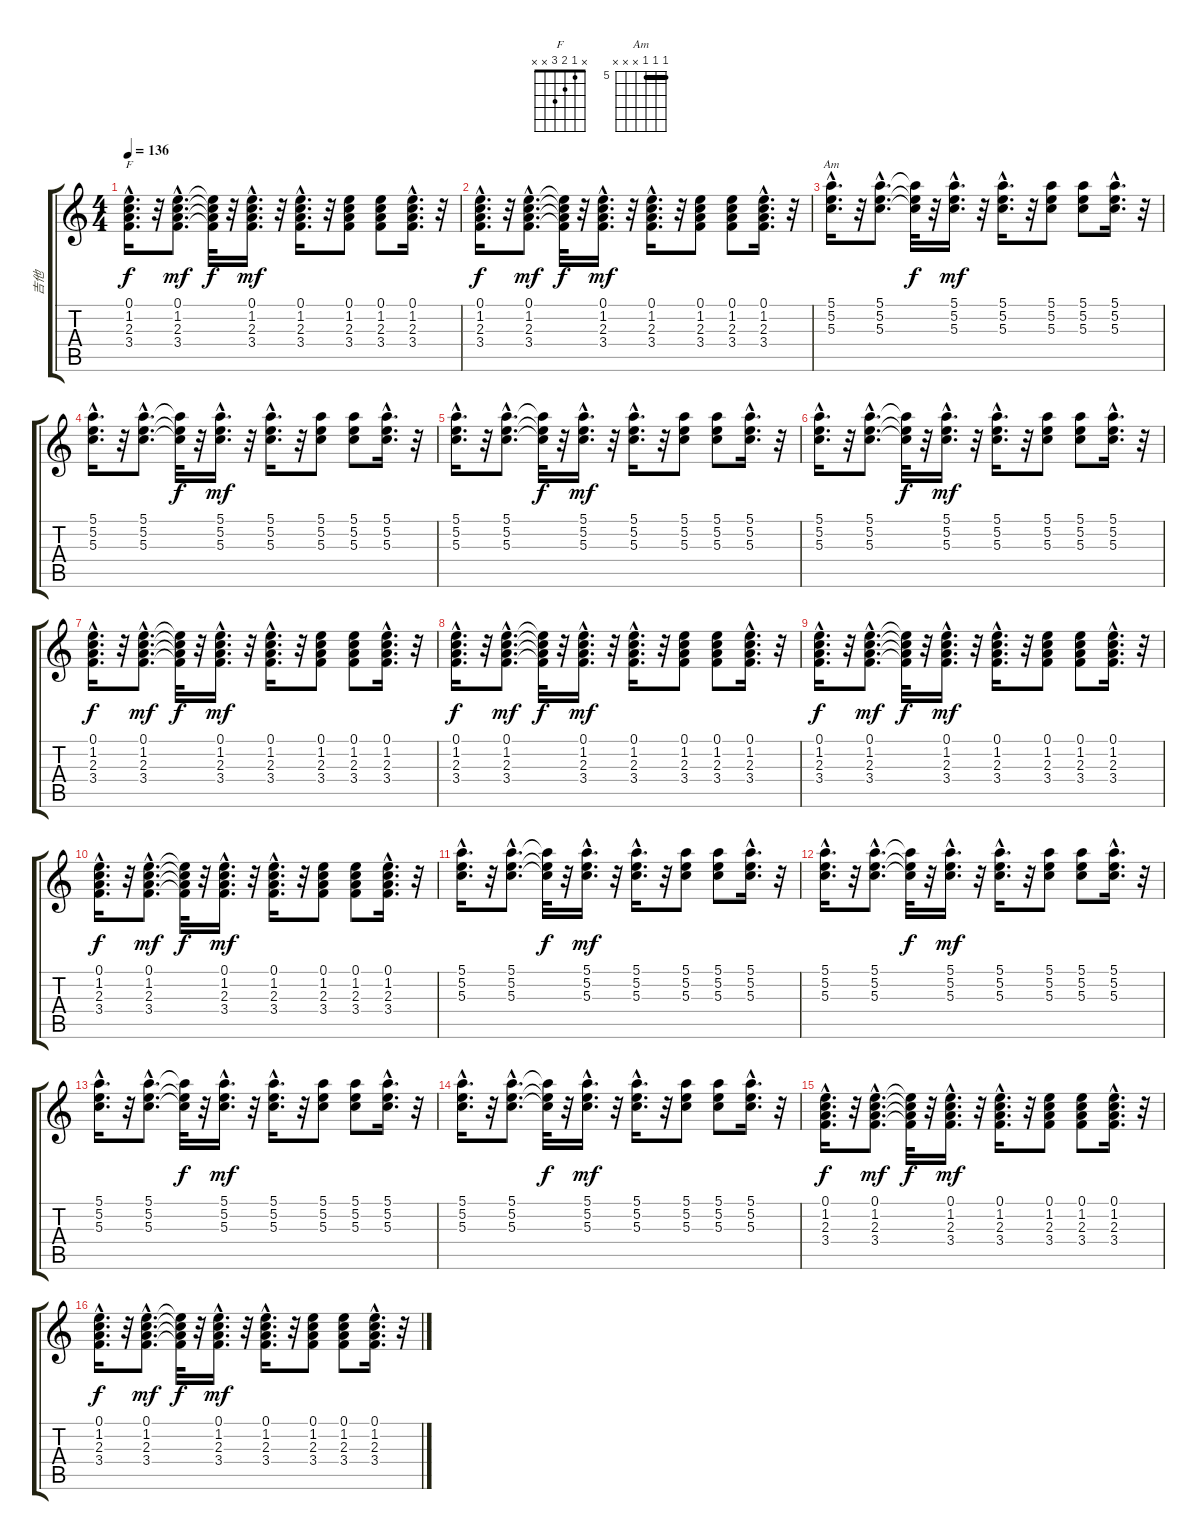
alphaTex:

\track ("吉他" "吉他") {instrument distortionguitar}
\staff {score tabs}
\tuning (E4 B3 G3 D3 A2 E2) {hide}
\chord ("F" x 1 2 3 x x)
\chord ("Am" 5 5 5 x x x) {firstfret 5 barre 5}
\ts (4 4)
\tempo 136
\clef g2
\ks c
(0.1{hac} 1.2{hac} 2.3{hac} 3.4{hac}).16{d ch "F" dy f} r.32 (0.1{hac} 1.2{hac} 2.3{hac} 3.4{hac}).8{d dy mf} (0.1{t} 1.2{t} 2.3{t} 3.4{t}).32{dy f} r.32 (0.1{hac} 1.2{hac} 2.3{hac} 3.4{hac}).16{d dy mf} r.32 (0.1{hac} 1.2{hac} 2.3{hac} 3.4{hac}).16{d} r.32 (0.1 1.2 2.3 3.4).8 (0.1 1.2 2.3 3.4).8 (0.1{hac} 1.2{hac} 2.3{hac} 3.4{hac}).16{d} r.32 |
(0.1{hac} 1.2{hac} 2.3{hac} 3.4{hac}).16{d dy f} r.32 (0.1{hac} 1.2{hac} 2.3{hac} 3.4{hac}).8{d dy mf} (0.1{t} 1.2{t} 2.3{t} 3.4{t}).32{dy f} r.32 (0.1{hac} 1.2{hac} 2.3{hac} 3.4{hac}).16{d dy mf} r.32 (0.1{hac} 1.2{hac} 2.3{hac} 3.4{hac}).16{d} r.32 (0.1 1.2 2.3 3.4).8 (0.1 1.2 2.3 3.4).8 (0.1{hac} 1.2{hac} 2.3{hac} 3.4{hac}).16{d} r.32 |
(5.1{hac} 5.2{hac} 5.3{hac}).16{d ch "Am"} r.32 (5.1{hac} 5.2{hac} 5.3{hac}).8{d} (5.1{t} 5.2{t} 5.3{t}).32{dy f} r.32 (5.1{hac} 5.2{hac} 5.3{hac}).16{d dy mf} r.32 (5.1{hac} 5.2{hac} 5.3{hac}).16{d} r.32 (5.1 5.2 5.3).8 (5.1 5.2 5.3).8 (5.1{hac} 5.2{hac} 5.3{hac}).16{d} r.32 |
(5.1{hac} 5.2{hac} 5.3{hac}).16{d} r.32 (5.1{hac} 5.2{hac} 5.3{hac}).8{d} (5.1{t} 5.2{t} 5.3{t}).32{dy f} r.32 (5.1{hac} 5.2{hac} 5.3{hac}).16{d dy mf} r.32 (5.1{hac} 5.2{hac} 5.3{hac}).16{d} r.32 (5.1 5.2 5.3).8 (5.1 5.2 5.3).8 (5.1{hac} 5.2{hac} 5.3{hac}).16{d} r.32 |
(5.1{hac} 5.2{hac} 5.3{hac}).16{d} r.32 (5.1{hac} 5.2{hac} 5.3{hac}).8{d} (5.1{t} 5.2{t} 5.3{t}).32{dy f} r.32 (5.1{hac} 5.2{hac} 5.3{hac}).16{d dy mf} r.32 (5.1{hac} 5.2{hac} 5.3{hac}).16{d} r.32 (5.1 5.2 5.3).8 (5.1 5.2 5.3).8 (5.1{hac} 5.2{hac} 5.3{hac}).16{d} r.32 |
(5.1{hac} 5.2{hac} 5.3{hac}).16{d} r.32 (5.1{hac} 5.2{hac} 5.3{hac}).8{d} (5.1{t} 5.2{t} 5.3{t}).32{dy f} r.32 (5.1{hac} 5.2{hac} 5.3{hac}).16{d dy mf} r.32 (5.1{hac} 5.2{hac} 5.3{hac}).16{d} r.32 (5.1 5.2 5.3).8 (5.1 5.2 5.3).8 (5.1{hac} 5.2{hac} 5.3{hac}).16{d} r.32 |
(0.1{hac} 1.2{hac} 2.3{hac} 3.4{hac}).16{d dy f} r.32 (0.1{hac} 1.2{hac} 2.3{hac} 3.4{hac}).8{d dy mf} (0.1{t} 1.2{t} 2.3{t} 3.4{t}).32{dy f} r.32 (0.1{hac} 1.2{hac} 2.3{hac} 3.4{hac}).16{d dy mf} r.32 (0.1{hac} 1.2{hac} 2.3{hac} 3.4{hac}).16{d} r.32 (0.1 1.2 2.3 3.4).8 (0.1 1.2 2.3 3.4).8 (0.1{hac} 1.2{hac} 2.3{hac} 3.4{hac}).16{d} r.32 |
(0.1{hac} 1.2{hac} 2.3{hac} 3.4{hac}).16{d dy f} r.32 (0.1{hac} 1.2{hac} 2.3{hac} 3.4{hac}).8{d dy mf} (0.1{t} 1.2{t} 2.3{t} 3.4{t}).32{dy f} r.32 (0.1{hac} 1.2{hac} 2.3{hac} 3.4{hac}).16{d dy mf} r.32 (0.1{hac} 1.2{hac} 2.3{hac} 3.4{hac}).16{d} r.32 (0.1 1.2 2.3 3.4).8 (0.1 1.2 2.3 3.4).8 (0.1{hac} 1.2{hac} 2.3{hac} 3.4{hac}).16{d} r.32 |
(0.1{hac} 1.2{hac} 2.3{hac} 3.4{hac}).16{d dy f} r.32 (0.1{hac} 1.2{hac} 2.3{hac} 3.4{hac}).8{d dy mf} (0.1{t} 1.2{t} 2.3{t} 3.4{t}).32{dy f} r.32 (0.1{hac} 1.2{hac} 2.3{hac} 3.4{hac}).16{d dy mf} r.32 (0.1{hac} 1.2{hac} 2.3{hac} 3.4{hac}).16{d} r.32 (0.1 1.2 2.3 3.4).8 (0.1 1.2 2.3 3.4).8 (0.1{hac} 1.2{hac} 2.3{hac} 3.4{hac}).16{d} r.32 |
(0.1{hac} 1.2{hac} 2.3{hac} 3.4{hac}).16{d dy f} r.32 (0.1{hac} 1.2{hac} 2.3{hac} 3.4{hac}).8{d dy mf} (0.1{t} 1.2{t} 2.3{t} 3.4{t}).32{dy f} r.32 (0.1{hac} 1.2{hac} 2.3{hac} 3.4{hac}).16{d dy mf} r.32 (0.1{hac} 1.2{hac} 2.3{hac} 3.4{hac}).16{d} r.32 (0.1 1.2 2.3 3.4).8 (0.1 1.2 2.3 3.4).8 (0.1{hac} 1.2{hac} 2.3{hac} 3.4{hac}).16{d} r.32 |
(5.1{hac} 5.2{hac} 5.3{hac}).16{d} r.32 (5.1{hac} 5.2{hac} 5.3{hac}).8{d} (5.1{t} 5.2{t} 5.3{t}).32{dy f} r.32 (5.1{hac} 5.2{hac} 5.3{hac}).16{d dy mf} r.32 (5.1{hac} 5.2{hac} 5.3{hac}).16{d} r.32 (5.1 5.2 5.3).8 (5.1 5.2 5.3).8 (5.1{hac} 5.2{hac} 5.3{hac}).16{d} r.32 |
(5.1{hac} 5.2{hac} 5.3{hac}).16{d} r.32 (5.1{hac} 5.2{hac} 5.3{hac}).8{d} (5.1{t} 5.2{t} 5.3{t}).32{dy f} r.32 (5.1{hac} 5.2{hac} 5.3{hac}).16{d dy mf} r.32 (5.1{hac} 5.2{hac} 5.3{hac}).16{d} r.32 (5.1 5.2 5.3).8 (5.1 5.2 5.3).8 (5.1{hac} 5.2{hac} 5.3{hac}).16{d} r.32 |
(5.1{hac} 5.2{hac} 5.3{hac}).16{d} r.32 (5.1{hac} 5.2{hac} 5.3{hac}).8{d} (5.1{t} 5.2{t} 5.3{t}).32{dy f} r.32 (5.1{hac} 5.2{hac} 5.3{hac}).16{d dy mf} r.32 (5.1{hac} 5.2{hac} 5.3{hac}).16{d} r.32 (5.1 5.2 5.3).8 (5.1 5.2 5.3).8 (5.1{hac} 5.2{hac} 5.3{hac}).16{d} r.32 |
(5.1{hac} 5.2{hac} 5.3{hac}).16{d} r.32 (5.1{hac} 5.2{hac} 5.3{hac}).8{d} (5.1{t} 5.2{t} 5.3{t}).32{dy f} r.32 (5.1{hac} 5.2{hac} 5.3{hac}).16{d dy mf} r.32 (5.1{hac} 5.2{hac} 5.3{hac}).16{d} r.32 (5.1 5.2 5.3).8 (5.1 5.2 5.3).8 (5.1{hac} 5.2{hac} 5.3{hac}).16{d} r.32 |
(0.1{hac} 1.2{hac} 2.3{hac} 3.4{hac}).16{d dy f} r.32 (0.1{hac} 1.2{hac} 2.3{hac} 3.4{hac}).8{d dy mf} (0.1{t} 1.2{t} 2.3{t} 3.4{t}).32{dy f} r.32 (0.1{hac} 1.2{hac} 2.3{hac} 3.4{hac}).16{d dy mf} r.32 (0.1{hac} 1.2{hac} 2.3{hac} 3.4{hac}).16{d} r.32 (0.1 1.2 2.3 3.4).8 (0.1 1.2 2.3 3.4).8 (0.1{hac} 1.2{hac} 2.3{hac} 3.4{hac}).16{d} r.32 |
(0.1{hac} 1.2{hac} 2.3{hac} 3.4{hac}).16{d dy f} r.32 (0.1{hac} 1.2{hac} 2.3{hac} 3.4{hac}).8{d dy mf} (0.1{t} 1.2{t} 2.3{t} 3.4{t}).32{dy f} r.32 (0.1{hac} 1.2{hac} 2.3{hac} 3.4{hac}).16{d dy mf} r.32 (0.1{hac} 1.2{hac} 2.3{hac} 3.4{hac}).16{d} r.32 (0.1 1.2 2.3 3.4).8 (0.1 1.2 2.3 3.4).8 (0.1{hac} 1.2{hac} 2.3{hac} 3.4{hac}).16{d} r.32
